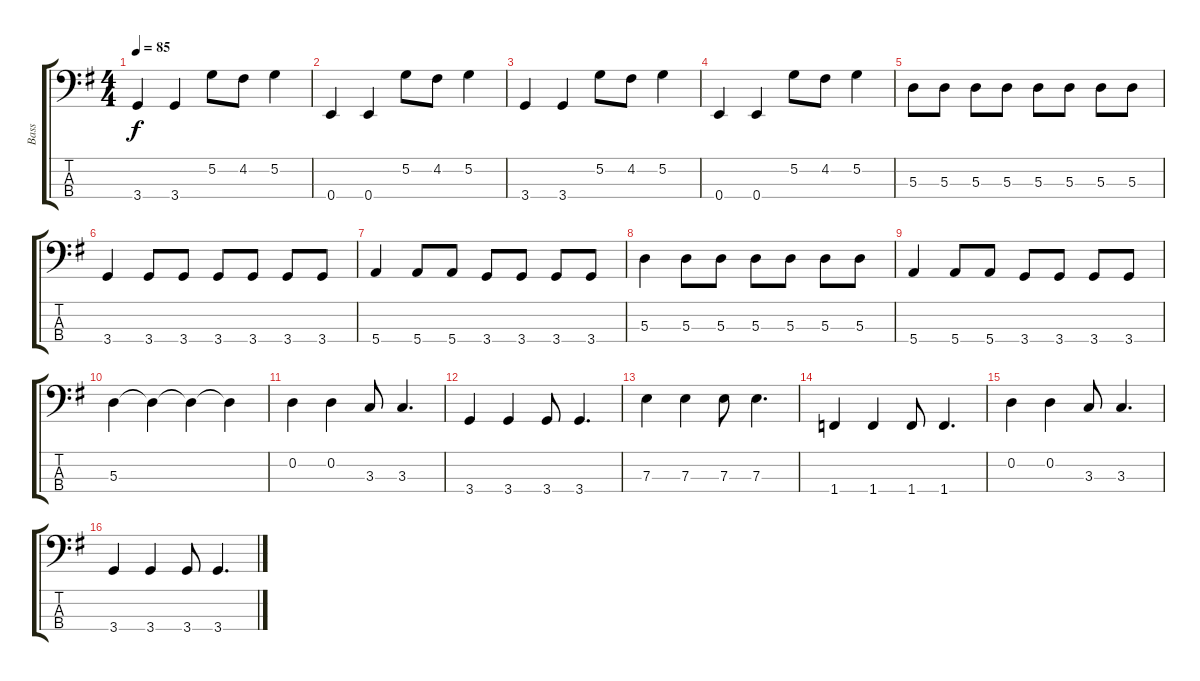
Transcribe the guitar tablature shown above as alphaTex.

\track ("Bass" "Bass") {instrument electricbassfinger}
\staff {score tabs}
\tuning (G2 D2 A1 E1) {hide}
\ts (4 4)
\tempo 85
\clef f4
\ks g
3.4.4{dy f} 3.4.4 5.2.8 4.2.8 5.2.4 |
0.4.4 0.4.4 5.2.8 4.2.8 5.2.4 |
3.4.4 3.4.4 5.2.8 4.2.8 5.2.4 |
0.4.4 0.4.4 5.2.8 4.2.8 5.2.4 |
5.3.8 5.3.8 5.3.8 5.3.8 5.3.8 5.3.8 5.3.8 5.3.8 |
3.4.4 3.4.8 3.4.8 3.4.8 3.4.8 3.4.8 3.4.8 |
5.4.4 5.4.8 5.4.8 3.4.8 3.4.8 3.4.8 3.4.8 |
5.3.4 5.3.8 5.3.8 5.3.8 5.3.8 5.3.8 5.3.8 |
5.4.4 5.4.8 5.4.8 3.4.8 3.4.8 3.4.8 3.4.8 |
5.3.4 5.3{t}.4 5.3{t}.4 5.3{t}.4 |
0.2.4 0.2.4 3.3.8 3.3.4{d} |
3.4.4 3.4.4 3.4.8 3.4.4{d} |
7.3.4 7.3.4 7.3.8 7.3.4{d} |
1.4.4 1.4.4 1.4.8 1.4.4{d} |
0.2.4 0.2.4 3.3.8 3.3.4{d} |
3.4.4 3.4.4 3.4.8 3.4.4{d}
